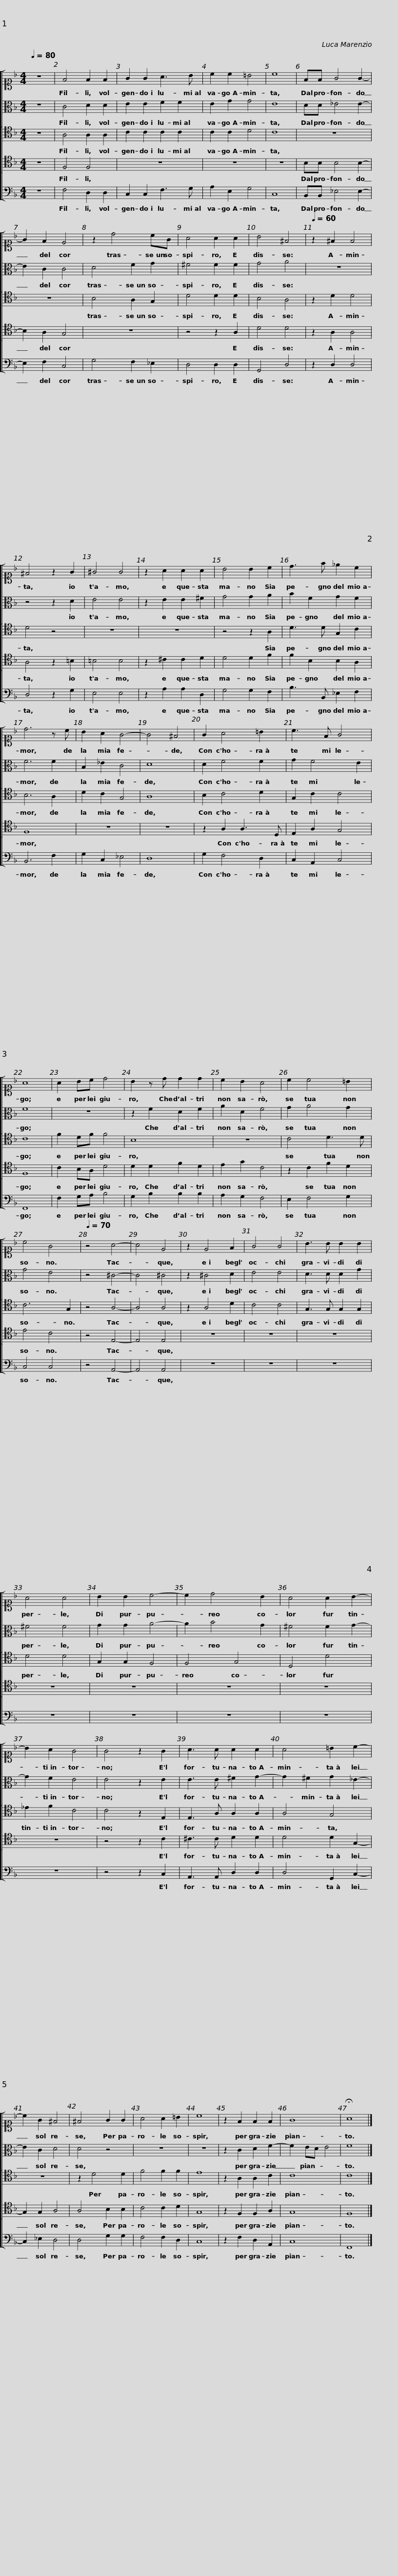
X:1
%%score [ 1 2 [ 3 4 ] 5 ]
L:1/8
Q:1/4=80
M:4/4
I:linebreak $
K:F
V:1 alto1
V:2 alto
V:3 tenor
V:4 tenor
V:5 bass
V:1
 z8 | F4 F2 F2 | G2 G2 A3 B | c2 c2 =B4 | c8 | %5
 FF G4 G2- | G2 F2 E4 |$ z2 d4 cG | A4 A2 A2 | B4 ^F4 | %10
[Q:1/4=60] z2 ^F2 F4 | ^F4 z2 G2 | ^G4 G4 | z2 A2 A2 A2 | B4 B2 c2 |$ %15
 d3 f _e2 c2 | d6 z c | B2 A2 G4- | G4 ^F4 | G2 A4 =B2 | %20
 c3 F G4 | A8 | A2 Bc d4 |$ B2 z d d2 d2 | c2 B2 A4 | %25
 c2 c4 =B2 | c4 G4 |[Q:1/4=70] z4 A4- | A4 E4 | z2 E4 F2 | %30
 G4 G4 |$ B3 B B2 B2 | A4 A4 | B2 B2 c4- | c2 d4 B2 | %35
 A4 A2 B2- | B2 A2 G4 | G4 z2 G2 | A3 A A2 A2 |$ A4 =B2 c2- | %40
 c2 G2 ^F4 | ^F4 G2 G2 | A4 A2 =B2 | c8 | z2 F2 F2 F2 | %45
 G8 | !fermata!A8 |] %47
V:2
 z8 | C4 D2 D2 | E2 E2 F2 F2 | E2 G2 G4 | E8 | %5
 DD _E4 E2- | E2 C2 C4 |$ D4 F2 G2 | ^F4 F2 F2 | G4 A4 | %10
 z8 | z4 z2 D2 | E4 E4 | z2 E2 E2 ^F2 | G4 G2 A2 |$ %15
 B2 F2 G2 F2 | F6 F2 | B,2 _E2 C4 | D8 | D2 F4 F2 | %20
 G2 F4 E2 | F8 | z8 |$ z2 F2 D2 F2 | A2 D2 F4 | %25
 G2 A4 G2 | G4 E4 | z4 ^C4- | C4 ^C4 | z2 ^C4 D2 | %30
 E4 E4 |$ D3 D D2 G2 | ^F4 F4 | G2 G2 A4- | A2 B4 G2 | %35
 ^F4 F2 G2- | G2 F2 E4 | E4 z2 E2 | E3 E ^F2 G2- |$ G2 ^F2 G2 _E2- | %40
 E2 C2 D4 | D4 z4 | z8 | z8 | z2 C2 D2 F2- | %45
 F2 ED E4 | F8 |] %47
V:3
 z8 | A,4 A,2 A,2 | C2 C2 C2 C2 | C2 C2 D4 | C8 | %5
 z8 | z8 |$ B,4 A,2 G,2 | D4 D2 D2 | B,4 A,4 | %10
 z2 D2 D4 | D4 z4 | z8 | z8 | z4 z2 A,2 |$ %15
 D3 D G,2 C2 | B,6 A,2 | D2 C2 G,4 | A,8 | B,2 C4 D2 | %20
 G,2 C2 C4 | C8 | F2 DF F4 |$ B,8 | z8 | %25
 C4 D3 D | C6 G,2 | z4 A,4- | A,4 A,4 | z2 A,4 D2 | %30
 C4 C4 |$ G,3 G, G,2 G,2 | D4 D4 | G,2 G,2 F,4 | F,4 G,4 | %35
 D,4 D4 | _E2 F2 C4 | C4 z2 E,2 | E,3 A, A,2 A,2 |$ A,4 G,4 | %40
 z8 | z2 D4 D2 | F4 F2 F2 | E8 | z2 A,2 A,2 C2 | %45
 C8 | C8 |] %47
V:4
 z8 | F,4 F,4 | z8 | z8 | z8 | %5
 B,B, B,4 B,2- | B,2 A,2 G,4 |$ z8 | z4 z2 A,2 | D4 D4 | %10
 z2 A,2 A,4 | A,4 z2 =B,2 | =B,4 B,4 | z2 ^C2 C2 D2 | D4 D2 F2 |$ %15
 F2 B,2 B,2 A,2 | F,8 | z8 | z8 | z2 A,2 A,3 D, | %20
 E,2 A,2 G,4 | F,8 | C2 B,A, D4 |$ D2 D2 F2 D2 | E2 G2 C4 | %25
 z2 C2 F2 D2 | E4 C4 | z4 E,4- | E,4 E,4 | z8 | %30
 z8 |$ z8 | z8 | z8 | z8 | %35
 z8 | z8 | z4 z2 C2 | ^C3 C D2 D2 |$ D4 D2 G,2- | %40
 G,2 G,2 A,4 | A,4 B,2 B,2 | C4 C2 D2 | G,8 | z2 F,2 F,2 A,2 | %45
 G,8 | F,8 |] %47
V:5
 z8 | F,4 D,2 D,2 | C,2 C,2 F,3 G, | A,2 E,2 G,4 | C,8 | %5
 B,,B,, _E,4 E,2- | E,2 F,2 C,4 |$ G,4 F,2 _E,2 | D,4 D,2 D,2 | G,,4 D,4 | %10
 z2 D,2 D,4 | D,4 z2 G,2 | E,4 E,4 | z2 A,2 A,2 D,2 | G,4 G,2 F,2 |$ %15
 B,3 B,, _E,2 F,2 | B,,6 F,2 | G,2 C,2 _E,4 | D,8 | G,2 F,4 D,2 | %20
 C,2 A,,2 C,4 | F,,8 | F,2 G,A, B,4 |$ G,2 B,2 B,2 B,2 | A,2 G,2 F,4 | %25
 E,2 F,4 G,2 | C,4 C,4 | z4 A,,4- | A,,4 A,,4 | z8 | %30
 z8 |$ z8 | z8 | z8 | z8 | %35
 z8 | z8 | z4 z2 C,2 | A,,3 A,, D,2 D,2 |$ D,4 G,,2 C,2- | %40
 C,2 _E,2 D,4 | D,4 G,2 G,2 | F,4 F,2 D,2 | C,8 | z2 F,2 D,2 A,,2 | %45
 C,8 | F,,8 |] %47
